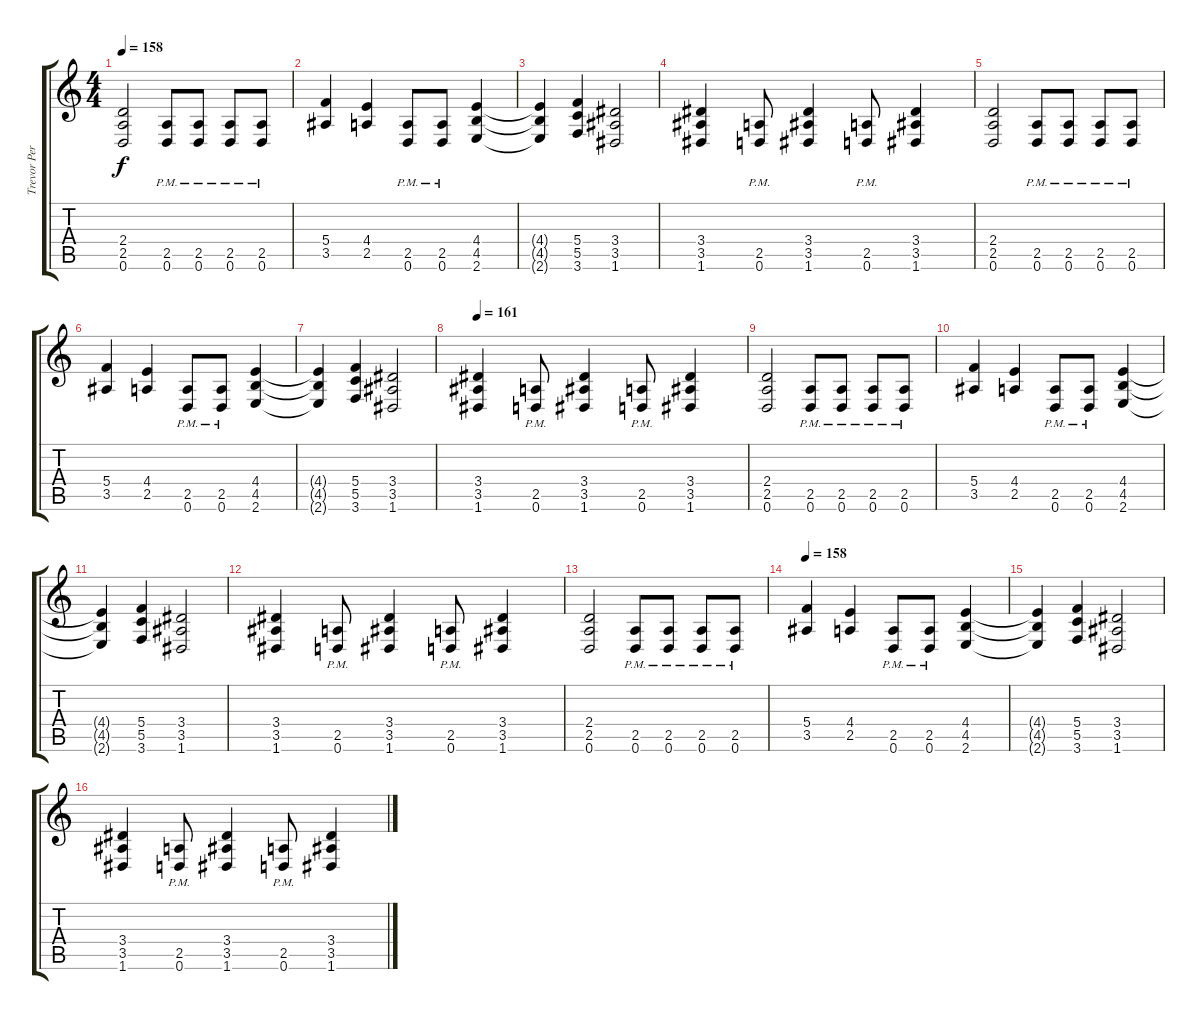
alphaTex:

\track ("Trevor Peres (Rhythm)" "Trevor Per") {instrument distortionguitar}
\staff {score tabs}
\tuning (D4 A3 F3 C3 G2 D2) {hide}
\ts (4 4)
\tempo 158
\clef g2
\ks c
(2.4 2.5 0.6).2{dy f} (2.5{pm} 0.6).8 (2.5{pm} 0.6).8 (2.5{pm} 0.6).8 (2.5{pm} 0.6).8 |
(5.4 3.5).4 (4.4 2.5).4 (2.5{pm} 0.6).8 (2.5{pm} 0.6).8 (4.4 4.5 2.6).4 |
(4.4{t} 4.5{t} 2.6{t}).4 (5.4 5.5 3.6).4 (3.4 3.5 1.6).2 |
(3.4 3.5 1.6).4 (2.5{pm} 0.6).8 (3.4 3.5 1.6).4 (2.5{pm} 0.6).8 (3.4 3.5 1.6).4 |
(2.4 2.5 0.6).2 (2.5{pm} 0.6).8 (2.5{pm} 0.6).8 (2.5{pm} 0.6).8 (2.5{pm} 0.6).8 |
(5.4 3.5).4 (4.4 2.5).4 (2.5{pm} 0.6).8 (2.5{pm} 0.6).8 (4.4 4.5 2.6).4 |
(4.4{t} 4.5{t} 2.6{t}).4 (5.4 5.5 3.6).4 (3.4 3.5 1.6).2 |
\tempo 161
(3.4 3.5 1.6).4 (2.5{pm} 0.6).8 (3.4 3.5 1.6).4 (2.5{pm} 0.6).8 (3.4 3.5 1.6).4 |
(2.4 2.5 0.6).2 (2.5{pm} 0.6).8 (2.5{pm} 0.6).8 (2.5{pm} 0.6).8 (2.5{pm} 0.6).8 |
(5.4 3.5).4 (4.4 2.5).4 (2.5{pm} 0.6).8 (2.5{pm} 0.6).8 (4.4 4.5 2.6).4 |
(4.4{t} 4.5{t} 2.6{t}).4 (5.4 5.5 3.6).4 (3.4 3.5 1.6).2 |
(3.4 3.5 1.6).4 (2.5{pm} 0.6).8 (3.4 3.5 1.6).4 (2.5{pm} 0.6).8 (3.4 3.5 1.6).4 |
(2.4 2.5 0.6).2 (2.5{pm} 0.6).8 (2.5{pm} 0.6).8 (2.5{pm} 0.6).8 (2.5{pm} 0.6).8 |
\tempo 158
(5.4 3.5).4 (4.4 2.5).4 (2.5{pm} 0.6).8 (2.5{pm} 0.6).8 (4.4 4.5 2.6).4 |
(4.4{t} 4.5{t} 2.6{t}).4 (5.4 5.5 3.6).4 (3.4 3.5 1.6).2 |
(3.4 3.5 1.6).4 (2.5{pm} 0.6).8 (3.4 3.5 1.6).4 (2.5{pm} 0.6).8 (3.4 3.5 1.6).4
